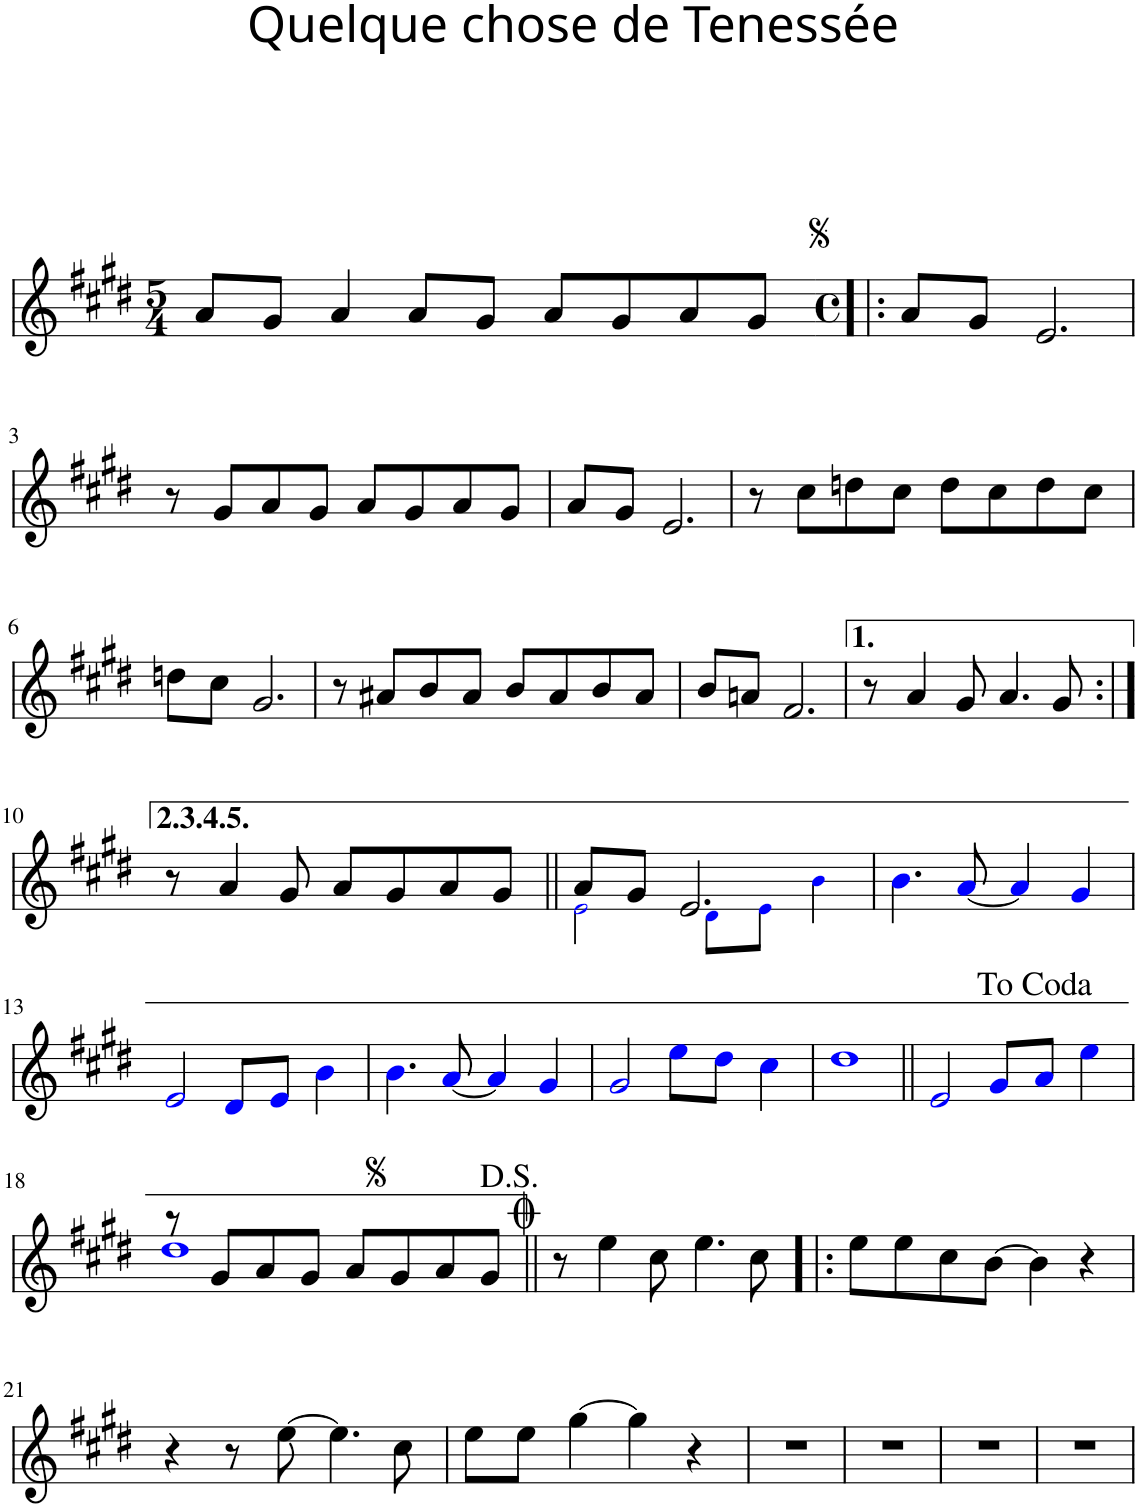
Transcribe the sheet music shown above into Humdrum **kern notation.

**kern
*part1
*staff1
*I"Piano
*I'Pno
*clefG2
*k[f#c#g#d#]
*M5/4
=1
8a/L
8g#/J
4a/
8a/L
8g#/J
8a/L
8g#/
8a/
8g#/J
=2!|:
*M4/4
*met(c)
8a/L
8g#/J
2.e/
!!LO:LB:g=z
=3
8r
8g#/L
8a/
8g#/J
8a/L
8g#/
8a/
8g#/J
=4
8a/L
8g#/J
2.e/
=5
8r
8cc#\L
8ddn\
8cc#\J
8dd\L
8cc#\
8dd\
8cc#\J
!!LO:LB:g=z
=6
8ddn\L
8cc#\J
2.g#/
=7
8r
8a#X/L
8b/
8a#/J
8b/L
8a#/
8b/
8a#/J
=8
8b/L
8an/J
2.f#/
=9
8r
4a/
8g#/
4.a/
8g#/
!!LO:LB:g=z
=10:|!
8r
4a/
8g#/
8a/L
8g#/
8a/
8g#/J
=11||
*^
8a/L	2e!i\
8g#/J	.
2.e/	.
.	8d#!i\L
.	8e!i\J
.	4b!i\
*v	*v
=12
4.bi\
[8ai/
4ai/]
4g#i/
!!LO:LB:g=z
=13
2ei/
8d#i/L
8ei/J
4bi\
=14
4.bi\
[8ai/
4ai/]
4g#i/
=15
2g#i/
8eei\L
8dd#i\J
4cc#i\
=16
1dd#i
=17||
2ei/
8g#i/L
8ai/J
4eei\
!!LO:LB:g=z
=18
*^
8r	1dd#i
8g#/L	.
8a/	.
8g#/J	.
8a/L	.
8g#/	.
8a/	.
8g#/J	.
*v	*v
=19||
8r
4ee\
8cc#\
4.ee\
8cc#\
=20!|:
8ee\L
8ee\
8cc#\
[8b\J
4b\]
4r
!!LO:LB:g=z
=21
4r
8r
[8ee\
4.ee\]
8cc#\
=22
8ee\L
8ee\J
[4gg#\
4gg#\]
4r
=23
1r
=24
1r
=25
1r
=26
1r
=
*-
